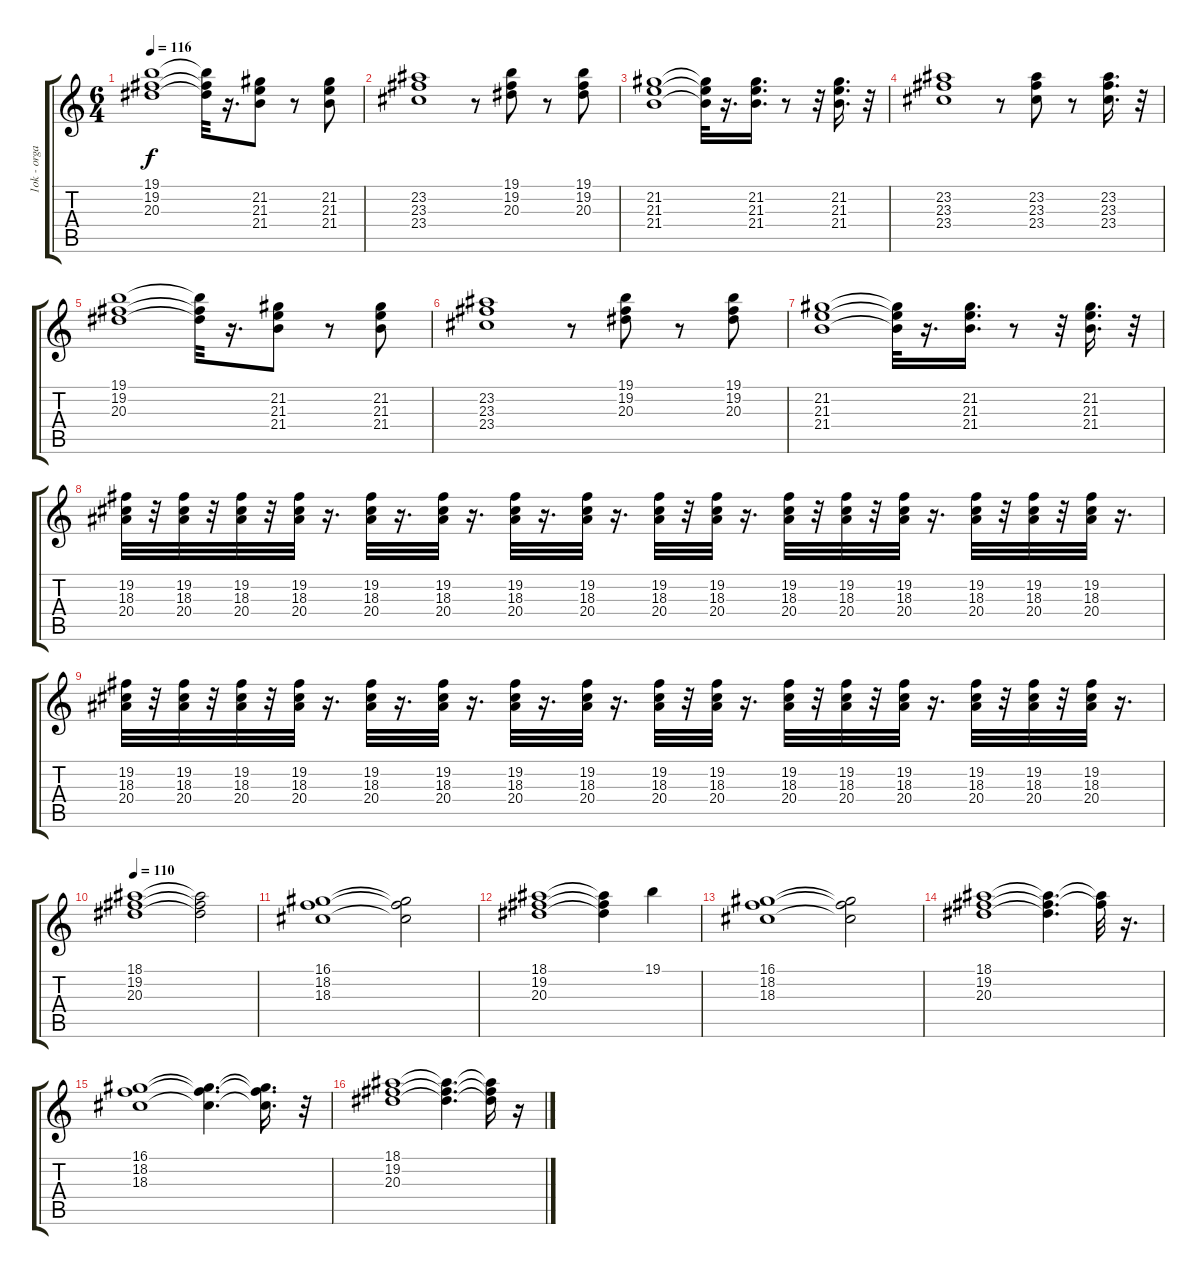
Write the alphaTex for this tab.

\track ("1ok - organo hammond" "1ok - orga") {instrument rockorgan}
\staff {score tabs}
\tuning (E4 B3 G3 D3 A2 E2) {hide}
\ts (6 4)
\tempo 116
\clef g2
\ks c
(19.1 19.2 20.3).1{dy f} (19.1{t} 19.2{t} 20.3{t}).32 r.16{d} (21.2 21.3 21.4).8 r.8 (21.2 21.3 21.4).8 |
(23.2 23.3 23.4).1 r.8 (19.1 19.2 20.3).8 r.8 (19.1 19.2 20.3).8 |
(21.2 21.3 21.4).1 (21.2{t} 21.3{t} 21.4{t}).32 r.16{d} (21.2 21.3 21.4).16{d} r.8 r.32 (21.2 21.3 21.4).16{d} r.32 |
(23.2 23.3 23.4).1 r.8 (23.2 23.3 23.4).8 r.8 (23.2 23.3 23.4).16{d} r.32 |
(19.1 19.2 20.3).1 (19.1{t} 19.2{t} 20.3{t}).32 r.16{d} (21.2 21.3 21.4).8 r.8 (21.2 21.3 21.4).8 |
(23.2 23.3 23.4).1 r.8 (19.1 19.2 20.3).8 r.8 (19.1 19.2 20.3).8 |
(21.2 21.3 21.4).1 (21.2{t} 21.3{t} 21.4{t}).32 r.16{d} (21.2 21.3 21.4).16{d} r.8 r.32 (21.2 21.3 21.4).16{d} r.32 |
(19.2 18.3 20.4).32 r.32 (19.2 18.3 20.4).32 r.32 (19.2 18.3 20.4).32 r.32 (19.2 18.3 20.4).32 r.16{d} (19.2 18.3 20.4).32 r.16{d} (19.2 18.3 20.4).32 r.16{d} (19.2 18.3 20.4).32 r.16{d} (19.2 18.3 20.4).32 r.16{d} (19.2 18.3 20.4).32 r.32 (19.2 18.3 20.4).32 r.16{d} (19.2 18.3 20.4).32 r.32 (19.2 18.3 20.4).32 r.32 (19.2 18.3 20.4).32 r.16{d} (19.2 18.3 20.4).32 r.32 (19.2 18.3 20.4).32 r.32 (19.2 18.3 20.4).32 r.16{d} |
(19.2 18.3 20.4).32 r.32 (19.2 18.3 20.4).32 r.32 (19.2 18.3 20.4).32 r.32 (19.2 18.3 20.4).32 r.16{d} (19.2 18.3 20.4).32 r.16{d} (19.2 18.3 20.4).32 r.16{d} (19.2 18.3 20.4).32 r.16{d} (19.2 18.3 20.4).32 r.16{d} (19.2 18.3 20.4).32 r.32 (19.2 18.3 20.4).32 r.16{d} (19.2 18.3 20.4).32 r.32 (19.2 18.3 20.4).32 r.32 (19.2 18.3 20.4).32 r.16{d} (19.2 18.3 20.4).32 r.32 (19.2 18.3 20.4).32 r.32 (19.2 18.3 20.4).32 r.16{d} |
\tempo 110
(18.1 19.2 20.3).1 (18.1{t} 19.2{t} 20.3{t}).2 |
(16.1 18.2 18.3).1 (16.1{t} 18.2{t} 18.3{t}).2 |
(18.1 19.2 20.3).1 (18.1{t} 19.2{t} 20.3{t}).4 19.1.4 |
(16.1 18.2 18.3).1 (16.1{t} 18.2{t} 18.3{t}).2 |
(18.1 19.2 20.3).1 (18.1{t} 19.2{t} 20.3{t}).4{d} (18.1{t} 19.2{t}).32 r.16{d} |
(16.1 18.2 18.3).1 (16.1{t} 18.2{t} 18.3{t}).4{d} (16.1{t} 18.2{t} 18.3{t}).16{d} r.32 |
(18.1 19.2 20.3).1 (18.1{t} 19.2{t} 20.3{t}).4{d} (18.1{t} 19.2{t} 20.3{t}).16 r.16
